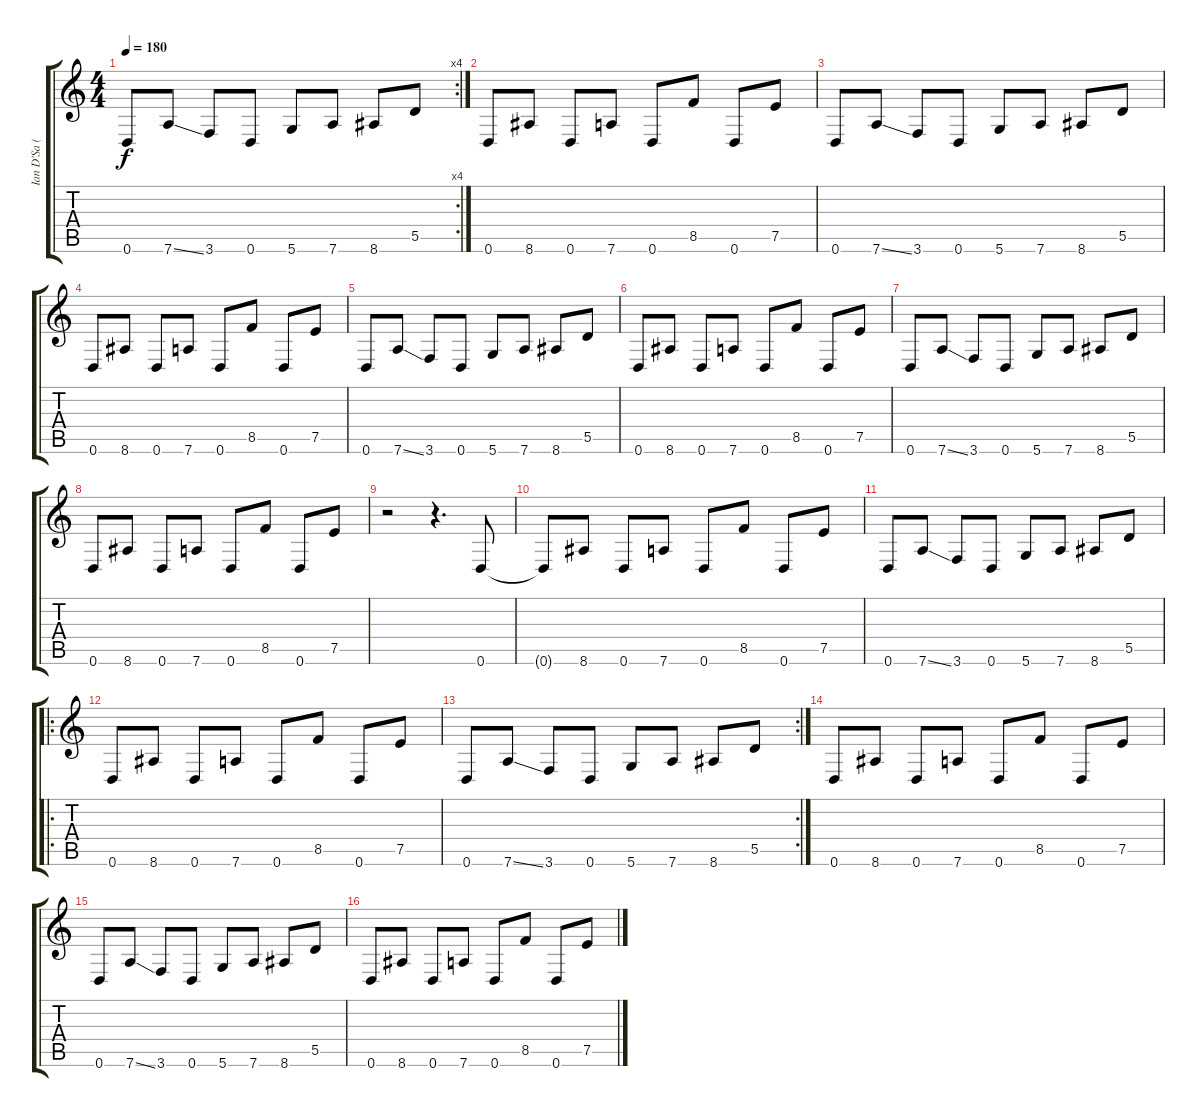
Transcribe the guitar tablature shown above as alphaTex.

\track ("Ian D'Sa (Overdrive)" "Ian D'Sa (") {instrument distortionguitar}
\staff {score tabs}
\tuning (E4 B3 G3 D3 A2 D2) {hide}
\rc 4
\ts (4 4)
\tempo 180
\clef g2
\ks c
0.6.8{dy f} 7.6{ss}.8 3.6.8 0.6.8 5.6.8 7.6.8 8.6.8 5.5.8 |
0.6.8 8.6.8 0.6.8 7.6.8 0.6.8 8.5.8 0.6.8 7.5.8 |
0.6.8 7.6{ss}.8 3.6.8 0.6.8 5.6.8 7.6.8 8.6.8 5.5.8 |
0.6.8 8.6.8 0.6.8 7.6.8 0.6.8 8.5.8 0.6.8 7.5.8 |
0.6.8 7.6{ss}.8 3.6.8 0.6.8 5.6.8 7.6.8 8.6.8 5.5.8 |
0.6.8 8.6.8 0.6.8 7.6.8 0.6.8 8.5.8 0.6.8 7.5.8 |
0.6.8 7.6{ss}.8 3.6.8 0.6.8 5.6.8 7.6.8 8.6.8 5.5.8 |
0.6.8 8.6.8 0.6.8 7.6.8 0.6.8 8.5.8 0.6.8 7.5.8 |
r.2 r.4{d} 0.6.8 |
0.6{t}.8 8.6.8 0.6.8 7.6.8 0.6.8 8.5.8 0.6.8 7.5.8 |
0.6.8 7.6{ss}.8 3.6.8 0.6.8 5.6.8 7.6.8 8.6.8 5.5.8 |
\ro
0.6.8 8.6.8 0.6.8 7.6.8 0.6.8 8.5.8 0.6.8 7.5.8 |
\rc 2
0.6.8 7.6{ss}.8 3.6.8 0.6.8 5.6.8 7.6.8 8.6.8 5.5.8 |
0.6.8 8.6.8 0.6.8 7.6.8 0.6.8 8.5.8 0.6.8 7.5.8 |
0.6.8 7.6{ss}.8 3.6.8 0.6.8 5.6.8 7.6.8 8.6.8 5.5.8 |
0.6.8 8.6.8 0.6.8 7.6.8 0.6.8 8.5.8 0.6.8 7.5.8
